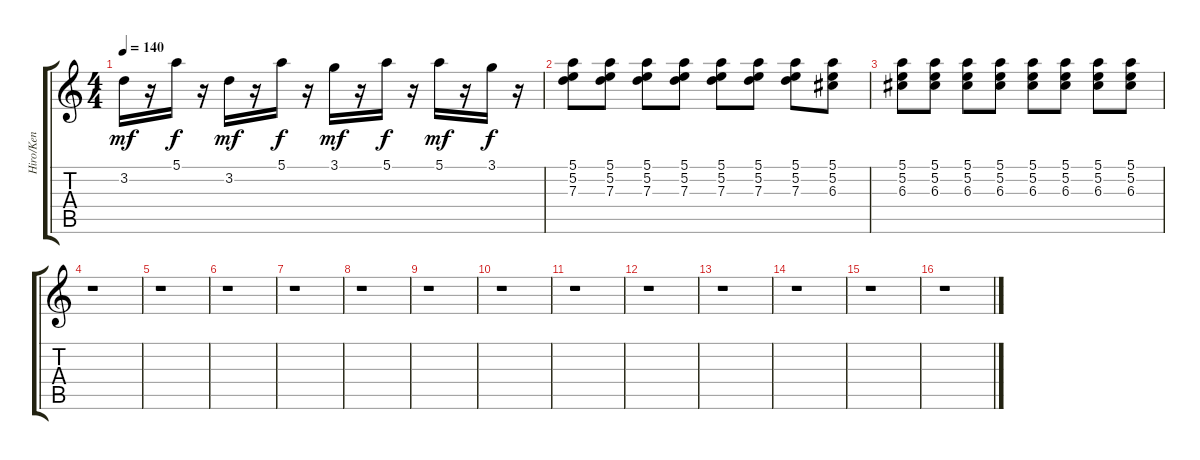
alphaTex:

\track ("Hiro/Ken" "Hiro/Ken") {instrument distortionguitar}
\staff {score tabs}
\tuning (E4 B3 G3 D3 A2 E2) {hide}
\ts (4 4)
\tempo 140
\clef g2
\ks c
3.2.16{dy mf} r.16 5.1.16{dy f} r.16 3.2.16{dy mf} r.16 5.1.16{dy f} r.16 3.1.16{dy mf} r.16 5.1.16{dy f} r.16 5.1.16{dy mf} r.16 3.1.16{dy f} r.16 |
(5.1 5.2 7.3).8 (5.1 5.2 7.3).8 (5.1 5.2 7.3).8 (5.1 5.2 7.3).8 (5.1 5.2 7.3).8 (5.1 5.2 7.3).8 (5.1 5.2 7.3).8 (5.1 5.2 6.3).8 |
(5.1 5.2 6.3).8 (5.1 5.2 6.3).8 (5.1 5.2 6.3).8 (5.1 5.2 6.3).8 (5.1 5.2 6.3).8 (5.1 5.2 6.3).8 (5.1 5.2 6.3).8 (5.1 5.2 6.3).8 |
r.1 |
r.1 |
r.1 |
r.1 |
r.1 |
r.1 |
r.1 |
r.1 |
r.1 |
r.1 |
r.1 |
r.1 |
r.1
